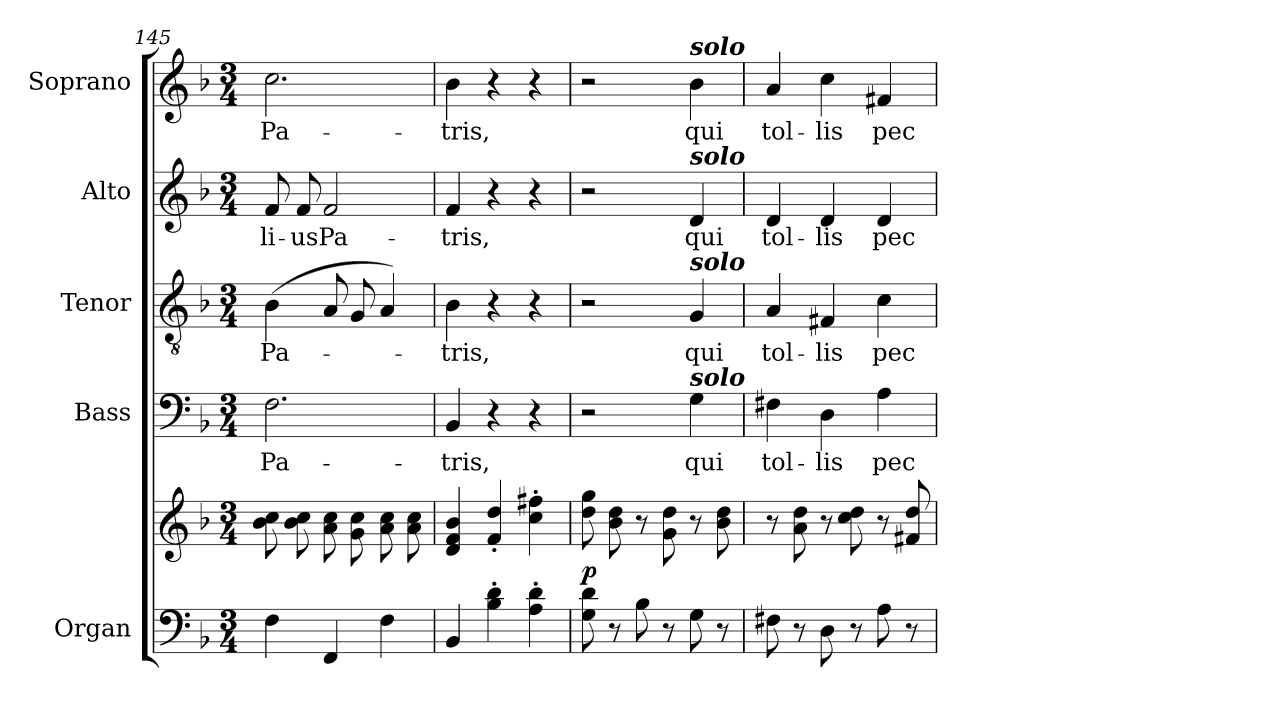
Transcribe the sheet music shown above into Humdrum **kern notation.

**kern	**kern	**dynam	**kern	**text	**kern	**text	**kern	**text	**kern	**text
*part5	*part5	*part5	*part4	*part4	*part3	*part3	*part2	*part2	*part1	*part1
*staff6	*staff5	*staff5/6	*staff4	*staff4	*staff3	*staff3	*staff2	*staff2	*staff1	*staff1
*I"Organ	*	*	*I"Bass	*	*I"Tenor	*	*I"Alto	*	*I"Soprano	*
*I'Org.	*	*	*I'B.	*	*I'T.	*	*I'A.	*	*I'S.	*
*clefF4	*clefG2	*	*clefF4	*	*clefGv2	*	*clefG2	*	*clefG2	*
*	*	*	*	*	*ITrd7c12	*	*	*	*	*
*k[b-]	*k[b-]	*	*k[b-]	*	*k[b-]	*	*k[b-]	*	*k[b-]	*
*F:	*F:	*	*F:	*	*F:	*	*F:	*	*F:	*
*M3/4	*M3/4	*	*M3/4	*	*M3/4	*	*M3/4	*	*M3/4	*
=145	=145	=145	=145	=145	=145	=145	=145	=145	=145	=145
!	!	!	!	!LO:LY:b:color=#000000	!	!	!	!	!	!
!	!	!	!	!	!	!LO:LY:b:color=#000000	!	!	!	!
!	!	!	!	!	!	!	!	!LO:LY:b:color=#000000	!	!
!	!	!	!	!	!	!	!	!	!	!LO:LY:b:color=#000000
4Fi\	8b-i\ 8cci	.	2.Fi\	Pa-	(4BB-i\	Pa-	8fi/	-li-	2.cci\	Pa-
!	!	!	!	!	!	!	!	!LO:LY:b:color=#000000	!	!
.	8b-i\ 8cci	.	.	.	.	.	8fi/	-us	.	.
!	!	!	!	!	!	!	!	!LO:LY:b:color=#000000	!	!
4FFi/	8ai\ 8cci	.	.	.	8AAi/	.	2fi/	Pa-	.	.
.	8gi\ 8cci	.	.	.	8GGi/	.	.	.	.	.
4Fi\	8ai\ 8cci	.	.	.	4AAi/)	.	.	.	.	.
.	8ai\ 8cci	.	.	.	.	.	.	.	.	.
=146	=146	=146	=146	=146	=146	=146	=146	=146	=146	=146
!	!	!	!	!LO:LY:b:color=#000000	!	!	!	!	!	!
!	!	!	!	!	!	!LO:LY:b:color=#000000	!	!	!	!
!	!	!	!	!	!	!	!	!LO:LY:b:color=#000000	!	!
!	!	!	!	!	!	!	!	!	!	!LO:LY:b:color=#000000
4BB-i/	4di/ 4fi 4b-i	.	4BB-i/	-tris,	4BB-i\	-tris,	4fi/	-tris,	4b-i\	-tris,
4B-i\' 4di'	4fi/' 4ddi'	.	4r	.	4r	.	4r	.	4r	.
4Ai\' 4di'	4cci\' 4ff#Xi'	.	4r	.	4r	.	4r	.	4r	.
!!LO:LB:g=z
=147	=147	=147	=147	=147	=147	=147	=147	=147	=147	=147
8Gi\ 8di	8ddi\ 8ggi	p	2r	.	2r	.	2r	.	2r	.
8r	8b-i\ 8ddi	.	.	.	.	.	.	.	.	.
8B-i\	8r	.	.	.	.	.	.	.	.	.
8r	8gi\ 8ddi	.	.	.	.	.	.	.	.	.
!	!	!	!	!LO:LY:b:color=#000000	!	!	!	!	!	!
!	!	!	!	!	!	!LO:LY:b:color=#000000	!	!	!	!
!	!	!	!	!	!	!	!	!LO:LY:b:color=#000000	!	!
!	!	!	!	!	!	!	!	!	!LO:TX:a:Bi:t=solo	!
!	!	!	!	!	!	!	!LO:TX:a:Bi:t=solo	!	!	!
!	!	!	!	!	!LO:TX:a:Bi:t=solo	!	!	!	!	!
!	!	!	!LO:TX:a:Bi:t=solo	!	!	!	!	!	!	!
!	!	!	!	!	!	!	!	!	!	!LO:LY:b:color=#000000
8Gi\	8r	.	4Gi\	qui	4GGi/	qui	4di/	qui	4b-i\	qui
8r	8b-i\ 8ddi	.	.	.	.	.	.	.	.	.
=148	=148	=148	=148	=148	=148	=148	=148	=148	=148	=148
!	!	!	!	!LO:LY:b:color=#000000	!	!	!	!	!	!
!	!	!	!	!	!	!LO:LY:b:color=#000000	!	!	!	!
!	!	!	!	!	!	!	!	!LO:LY:b:color=#000000	!	!
!	!	!	!	!	!	!	!	!	!	!LO:LY:b:color=#000000
8F#Xi\	8r	.	4F#Xi\	tol-	4AAi/	tol-	4di/	tol-	4ai/	tol-
8r	8ai\ 8ddi	.	.	.	.	.	.	.	.	.
!	!	!	!	!LO:LY:b:color=#000000	!	!	!	!	!	!
!	!	!	!	!	!	!LO:LY:b:color=#000000	!	!	!	!
!	!	!	!	!	!	!	!	!LO:LY:b:color=#000000	!	!
!	!	!	!	!	!	!	!	!	!	!LO:LY:b:color=#000000
8Di\	8r	.	4Di\	-lis	4FF#Xi/	-lis	4di/	-lis	4cci\	-lis
8r	8cci\ 8ddi	.	.	.	.	.	.	.	.	.
!	!	!	!	!LO:LY:b:color=#000000	!	!	!	!	!	!
!	!	!	!	!	!	!LO:LY:b:color=#000000	!	!	!	!
!	!	!	!	!	!	!	!	!LO:LY:b:color=#000000	!	!
!	!	!	!	!	!	!	!	!	!	!LO:LY:b:color=#000000
8Ai\	8r	.	4Ai\	pec-	4Ci\	pec-	4di/	pec-	4f#Xi/	pec-
8r	8f#Xi/ 8ddi	.	.	.	.	.	.	.	.	.
=	=	=	=	=	=	=	=	=	=	=
*-	*-	*-	*-	*-	*-	*-	*-	*-	*-	*-
